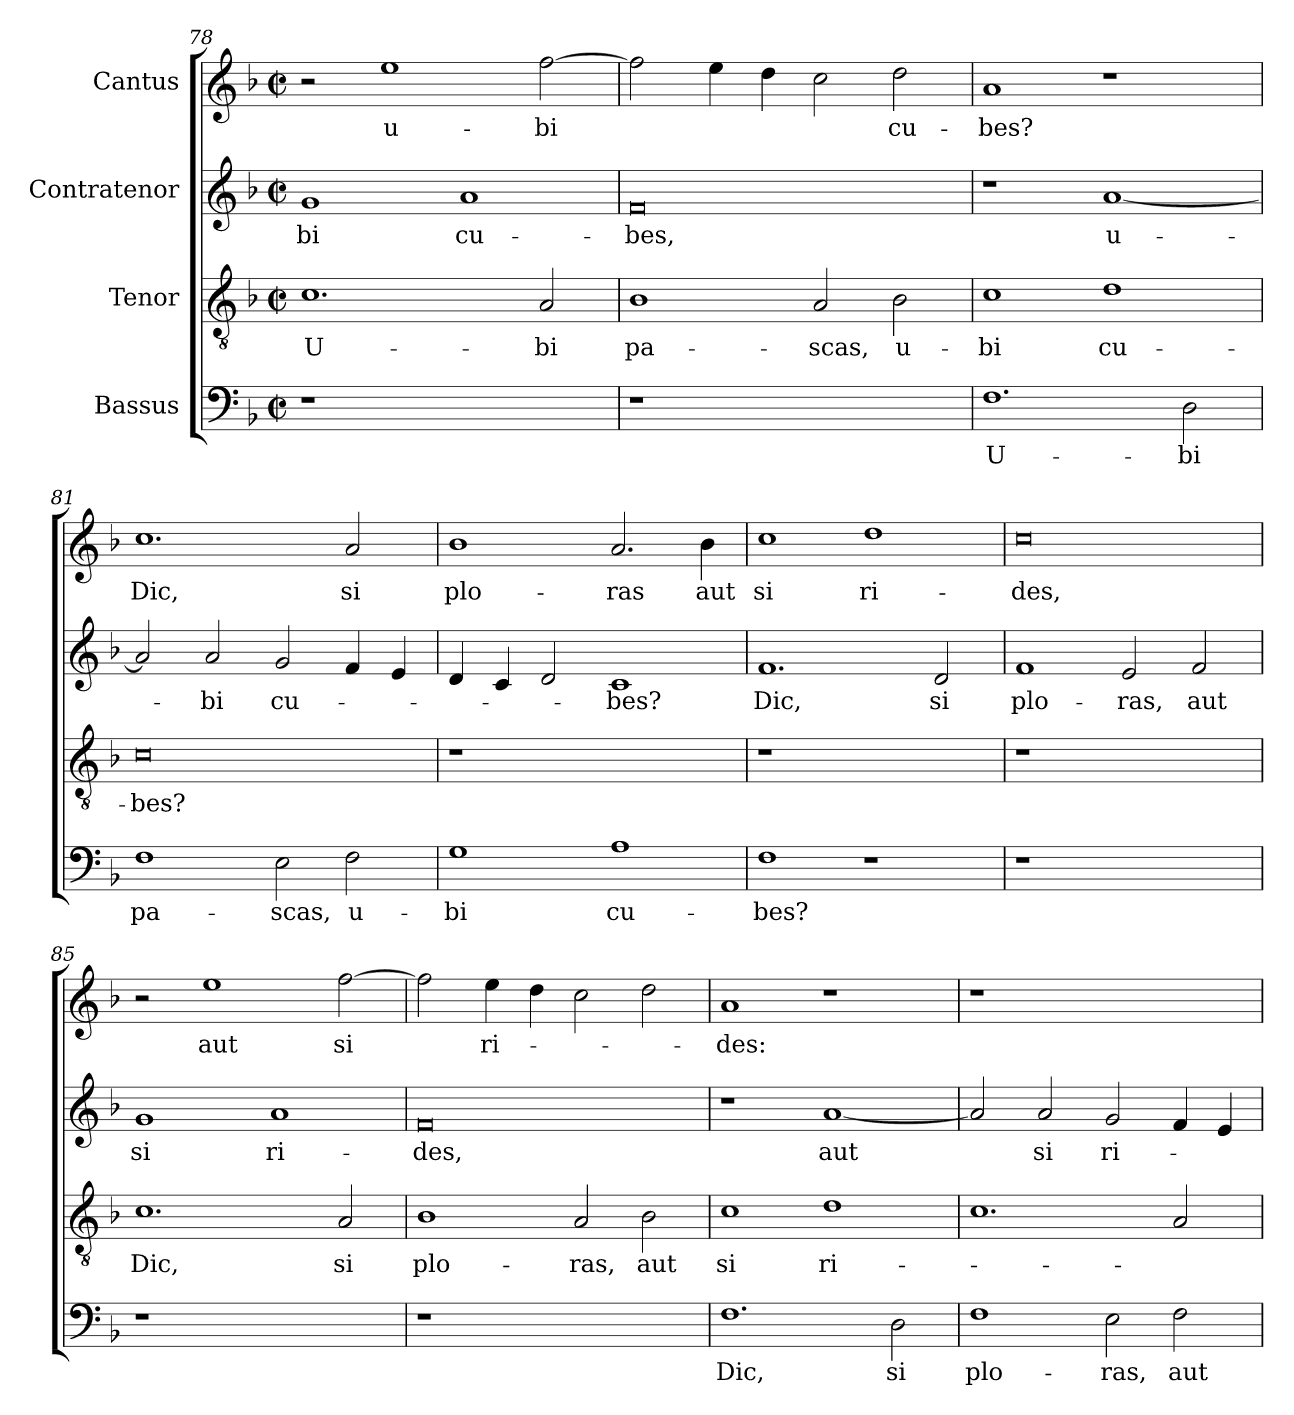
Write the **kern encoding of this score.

**kern	**text	**kern	**text	**kern	**text	**kern	**text
*part4	*part4	*part3	*part3	*part2	*part2	*part1	*part1
*staff4	*staff4	*staff3	*staff3	*staff2	*staff2	*staff1	*staff1
*I"Bassus	*	*I"Tenor	*	*I"Contratenor	*	*I"Cantus	*
*clefF4	*	*clefGv2	*	*clefG2	*	*clefG2	*
*k[b-]	*	*k[b-]	*	*k[b-]	*	*k[b-]	*
*F:	*	*F:	*	*F:	*	*F:	*
*M2/2	*	*M2/2	*	*M2/2	*	*M2/2	*
*met(c|)	*	*met(c|)	*	*met(c|)	*	*met(c|)	*
=78	=78	=78	=78	=78	=78	=78	=78
1r	.	1.c	U-	1g	-bi	2r	.
.	.	.	.	.	.	1ee	u-
1ryy	.	.	.	1a	cu-	.	.
.	.	2A/	-bi	.	.	[2ff\	-bi
=79	=79	=79	=79	=79	=79	=79	=79
1r	.	1B-	pa-	0f	-bes,	2ff\]	.
.	.	.	.	.	.	4ee\	.
.	.	.	.	.	.	4dd\	.
1ryy	.	2A/	-scas,	.	.	2cc\	.
.	.	2B-\	u-	.	.	2dd\	cu-
=80	=80	=80	=80	=80	=80	=80	=80
1.F	U-	1c	-bi	1r	.	1a	-bes?
.	.	1d	cu-	[1a	u-	1r	.
2D\	-bi	.	.	.	.	.	.
=81	=81	=81	=81	=81	=81	=81	=81
1F	pa-	0c	-bes?	2a/]	.	1.cc	Dic,
.	.	.	.	2a/	-bi	.	.
2E\	-scas,	.	.	2g/	cu-	.	.
2F\	u-	.	.	4f/	.	2a/	si
.	.	.	.	4e/	.	.	.
!!LO:PB:g=z
=82	=82	=82	=82	=82	=82	=82	=82
1G	-bi	1r	.	4d/	.	1b-	plo-
.	.	.	.	4c/	.	.	.
.	.	.	.	2d/	.	.	.
1A	cu-	1ryy	.	1c	-bes?	2.a/	-ras
.	.	.	.	.	.	4b-\	aut
=83	=83	=83	=83	=83	=83	=83	=83
1F	-bes?	1r	.	1.f	Dic,	1cc	si
1r	.	1ryy	.	.	.	1dd	ri-
.	.	.	.	2d/	si	.	.
=84	=84	=84	=84	=84	=84	=84	=84
1r	.	1r	.	1f	plo-	0cc	-des,
1ryy	.	1ryy	.	2e/	-ras,	.	.
.	.	.	.	2f/	aut	.	.
=85	=85	=85	=85	=85	=85	=85	=85
1r	.	1.c	Dic,	1g	si	2r	.
.	.	.	.	.	.	1ee	aut
1ryy	.	.	.	1a	ri-	.	.
.	.	2A/	si	.	.	[2ff\	si
=86	=86	=86	=86	=86	=86	=86	=86
1r	.	1B-	plo-	0f	-des,	2ff\]	.
.	.	.	.	.	.	4ee\	ri-
.	.	.	.	.	.	4dd\	.
1ryy	.	2A/	-ras,	.	.	2cc\	.
.	.	2B-\	aut	.	.	2dd\	.
=87	=87	=87	=87	=87	=87	=87	=87
1.F	Dic,	1c	si	1r	.	1a	-des:
.	.	1d	ri-	[1a	aut	1r	.
2D\	si	.	.	.	.	.	.
!!LO:LB:g=z
=88	=88	=88	=88	=88	=88	=88	=88
1F	plo-	1.c	.	2a/]	.	1r	.
.	.	.	.	2a/	si	.	.
2E\	-ras,	.	.	2g/	ri-	1ryy	.
2F\	aut	2A/	.	4f/	.	.	.
.	.	.	.	4e/	.	.	.
=	=	=	=	=	=	=	=
*-	*-	*-	*-	*-	*-	*-	*-
